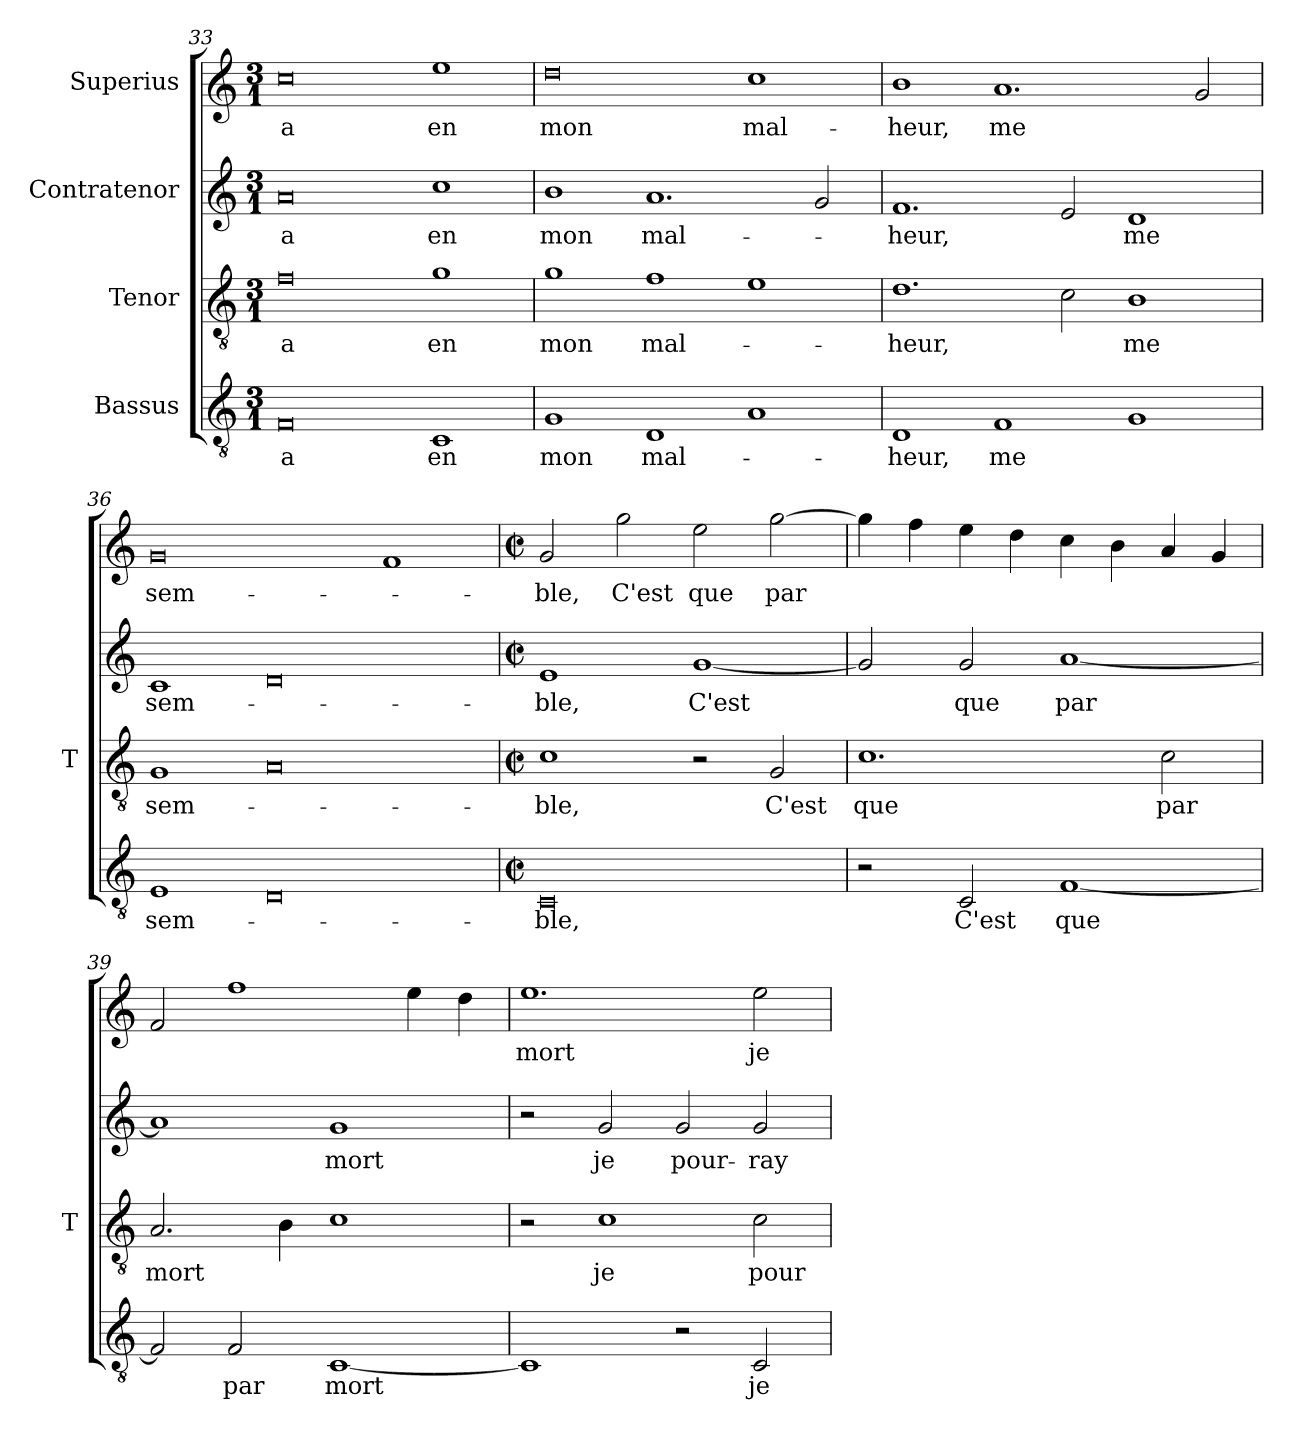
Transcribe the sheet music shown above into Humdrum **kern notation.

**kern	**text	**kern	**text	**kern	**text	**kern	**text
*part4	*part4	*part3	*part3	*part2	*part2	*part1	*part1
*staff4	*staff4	*staff3	*staff3	*staff2	*staff2	*staff1	*staff1
*I"Bassus	*	*I"Tenor	*	*I"Contratenor	*	*I"Superius	*
*	*	*I'T	*	*	*	*	*
*clefGv2	*	*clefGv2	*	*clefG2	*	*clefG2	*
*k[]	*	*k[]	*	*k[]	*	*k[]	*
*C:	*	*C:	*	*C:	*	*C:	*
*M3/1	*	*M3/1	*	*M3/1	*	*M3/1	*
=33	=33	=33	=33	=33	=33	=33	=33
0F	-a	0f	-a	0a	-a	0cc	-a
1C	-en	1g	-en	1cc	-en	1ee	-en
=34	=34	=34	=34	=34	=34	=34	=34
1G	-mon	1g	-mon	1b	-mon	0dd	-mon
1D	mal-	1f	mal-	1.a	mal-	.	.
1A	.	1e	.	.	.	1cc	mal-
.	.	.	.	2g	.	.	.
!!LO:PB:g=z
=35	=35	=35	=35	=35	=35	=35	=35
1D	-heur,	1.d	-heur,	1.f	-heur,	1b	-heur,
1F	-me	.	.	.	.	1.a	-me
.	.	2c	.	2e	.	.	.
1G	.	1B	-me	1d	-me	.	.
.	.	.	.	.	.	2g	.
=36	=36	=36	=36	=36	=36	=36	=36
1E	sem-	1G	sem-	1c	sem-	0g	sem-
0D	.	0A	.	0d	.	.	.
.	.	.	.	.	.	1f	.
=37	=37	=37	=37	=37	=37	=37	=37
*M2/2	*	*M2/2	*	*M2/2	*	*M2/2	*
*met(c|)	*	*met(c|)	*	*met(c|)	*	*met(c|)	*
0C	-ble,	1c	-ble,	1e	-ble,	2g	-ble,
.	.	.	.	.	.	2gg	-C'est
.	.	2r	.	[1g	-C'est	2ee	-que
.	.	2G	-C'est	.	.	[2gg	-par
!!LO:PB:g=z
=38	=38	=38	=38	=38	=38	=38	=38
2r	.	1.c	-que	2g]	.	4gg]	.
.	.	.	.	.	.	4ff	.
2C	-C'est	.	.	2g	-que	4ee	.
.	.	.	.	.	.	4dd	.
[1F	-que	.	.	[1a	-par	4cc	.
.	.	.	.	.	.	4b	.
.	.	2c	-par	.	.	4a	.
.	.	.	.	.	.	4g	.
=39	=39	=39	=39	=39	=39	=39	=39
2F]	.	2.A	-mort	1a]	.	2f	.
2F	-par	.	.	.	.	1ff	.
.	.	4B	.	.	.	.	.
[1C	-mort	1c	.	1g	-mort	.	.
.	.	.	.	.	.	4ee	.
.	.	.	.	.	.	4dd	.
=40	=40	=40	=40	=40	=40	=40	=40
1C]	.	2r	.	2r	.	1.ee	-mort
.	.	1c	-je	2g	-je	.	.
2r	.	.	.	2g	pour-	.	.
2C	-je	2c	pour-	2g	-ray	2ee	-je
=	=	=	=	=	=	=	=
*-	*-	*-	*-	*-	*-	*-	*-
